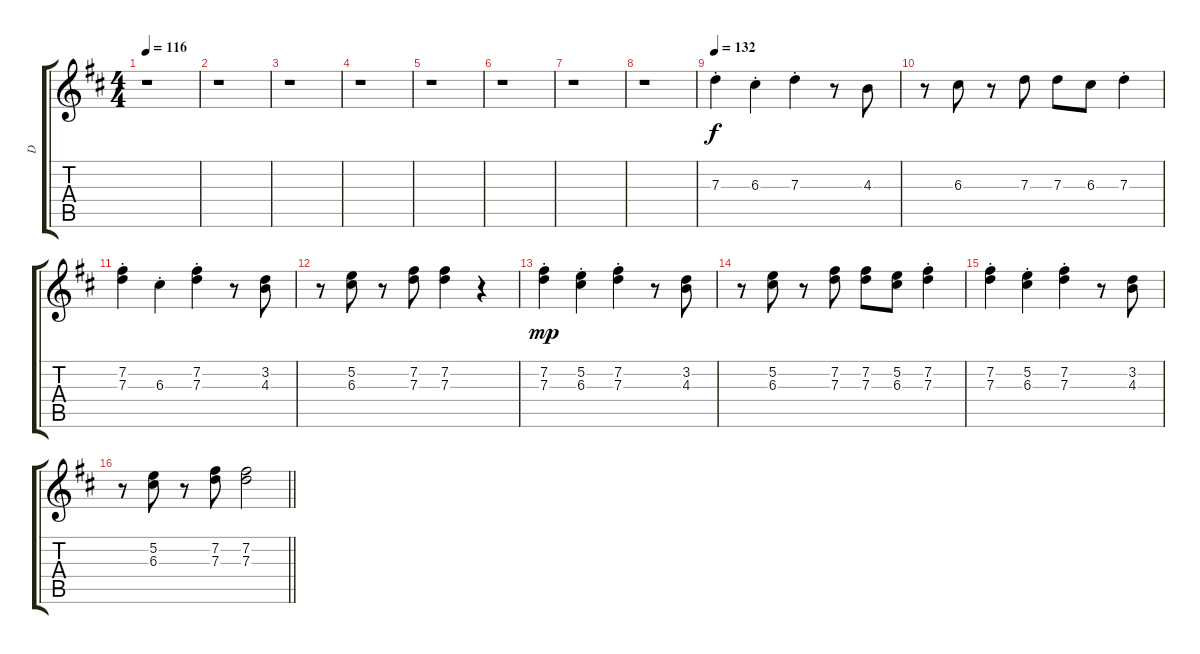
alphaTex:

\track ("D" "D") {instrument distortionguitar}
\staff {score tabs}
\tuning (E4 B3 G3 D3 A2 E2) {hide}
\ts (4 4)
\tempo 116
\clef g2
\ks d
r.1{dy f instrument distortionguitar} |
r.1 |
r.1 |
r.1 |
r.1 |
r.1 |
r.1 |
r.1 |
\tempo 132
7.3{st}.4 6.3{st}.4 7.3{st}.4 r.8 4.3.8 |
r.8 6.3.8 r.8 7.3.8 7.3.8 6.3.8 7.3{st}.4 |
(7.2{st} 7.3{st}).4 6.3{st}.4 (7.2{st} 7.3{st}).4 r.8 (3.2 4.3).8 |
r.8 (5.2 6.3).8 r.8 (7.2 7.3).8 (7.2 7.3).4 r.4 |
(7.2{st} 7.3{st}).4{dy mp} (5.2{st} 6.3{st}).4 (7.2{st} 7.3{st}).4 r.8 (3.2 4.3).8 |
r.8 (5.2 6.3).8 r.8 (7.2 7.3).8 (7.2 7.3).8 (5.2 6.3).8 (7.2{st} 7.3{st}).4 |
(7.2{st} 7.3{st}).4 (5.2{st} 6.3{st}).4 (7.2{st} 7.3{st}).4 r.8 (3.2 4.3).8 |
\barLineRight lightlight
r.8 (5.2 6.3).8 r.8 (7.2 7.3).8 (7.2 7.3).2
